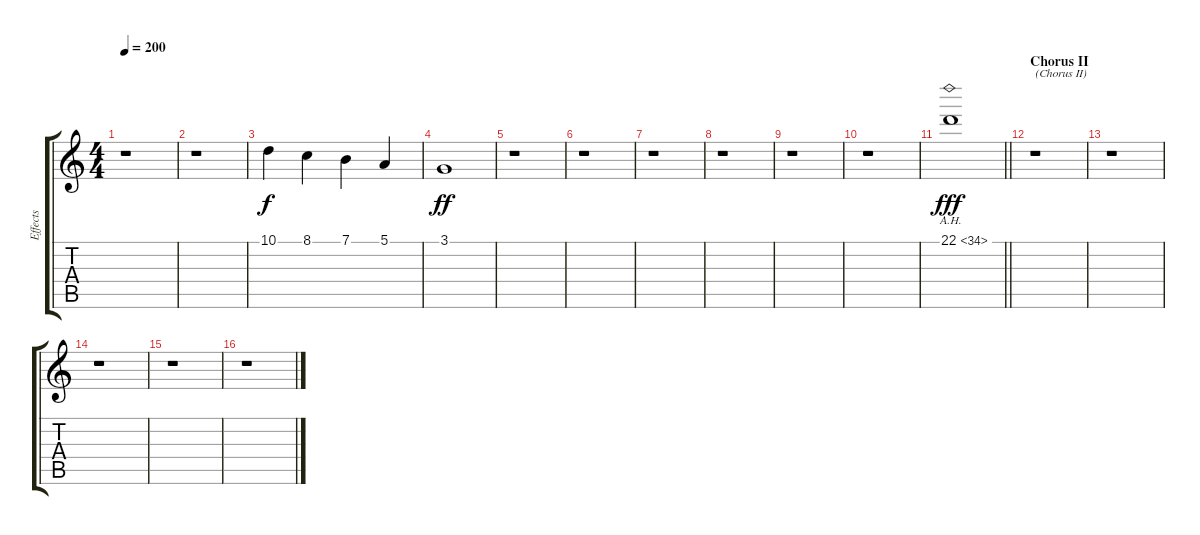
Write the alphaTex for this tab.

\track ("Effects" "Effects") {instrument tubularbells}
\staff {score tabs}
\tuning (E4 B3 G3 D3 A2 E2) {hide}
\ts (4 4)
\tempo 200
\clef g2
\ks c
r.1{dy ff} |
r.1 |
10.1.4{dy f} 8.1.4 7.1.4 5.1.4 |
3.1.1{dy ff} |
r.1 |
r.1 |
r.1 |
r.1 |
r.1 |
r.1 |
\barLineRight lightlight
22.1{ah 12}.1{dy fff balance 3 instrument glockenspiel} |
\section ("" "Chorus II")
r.1{txt "(Chorus II)"} |
r.1 |
r.1 |
r.1 |
r.1
